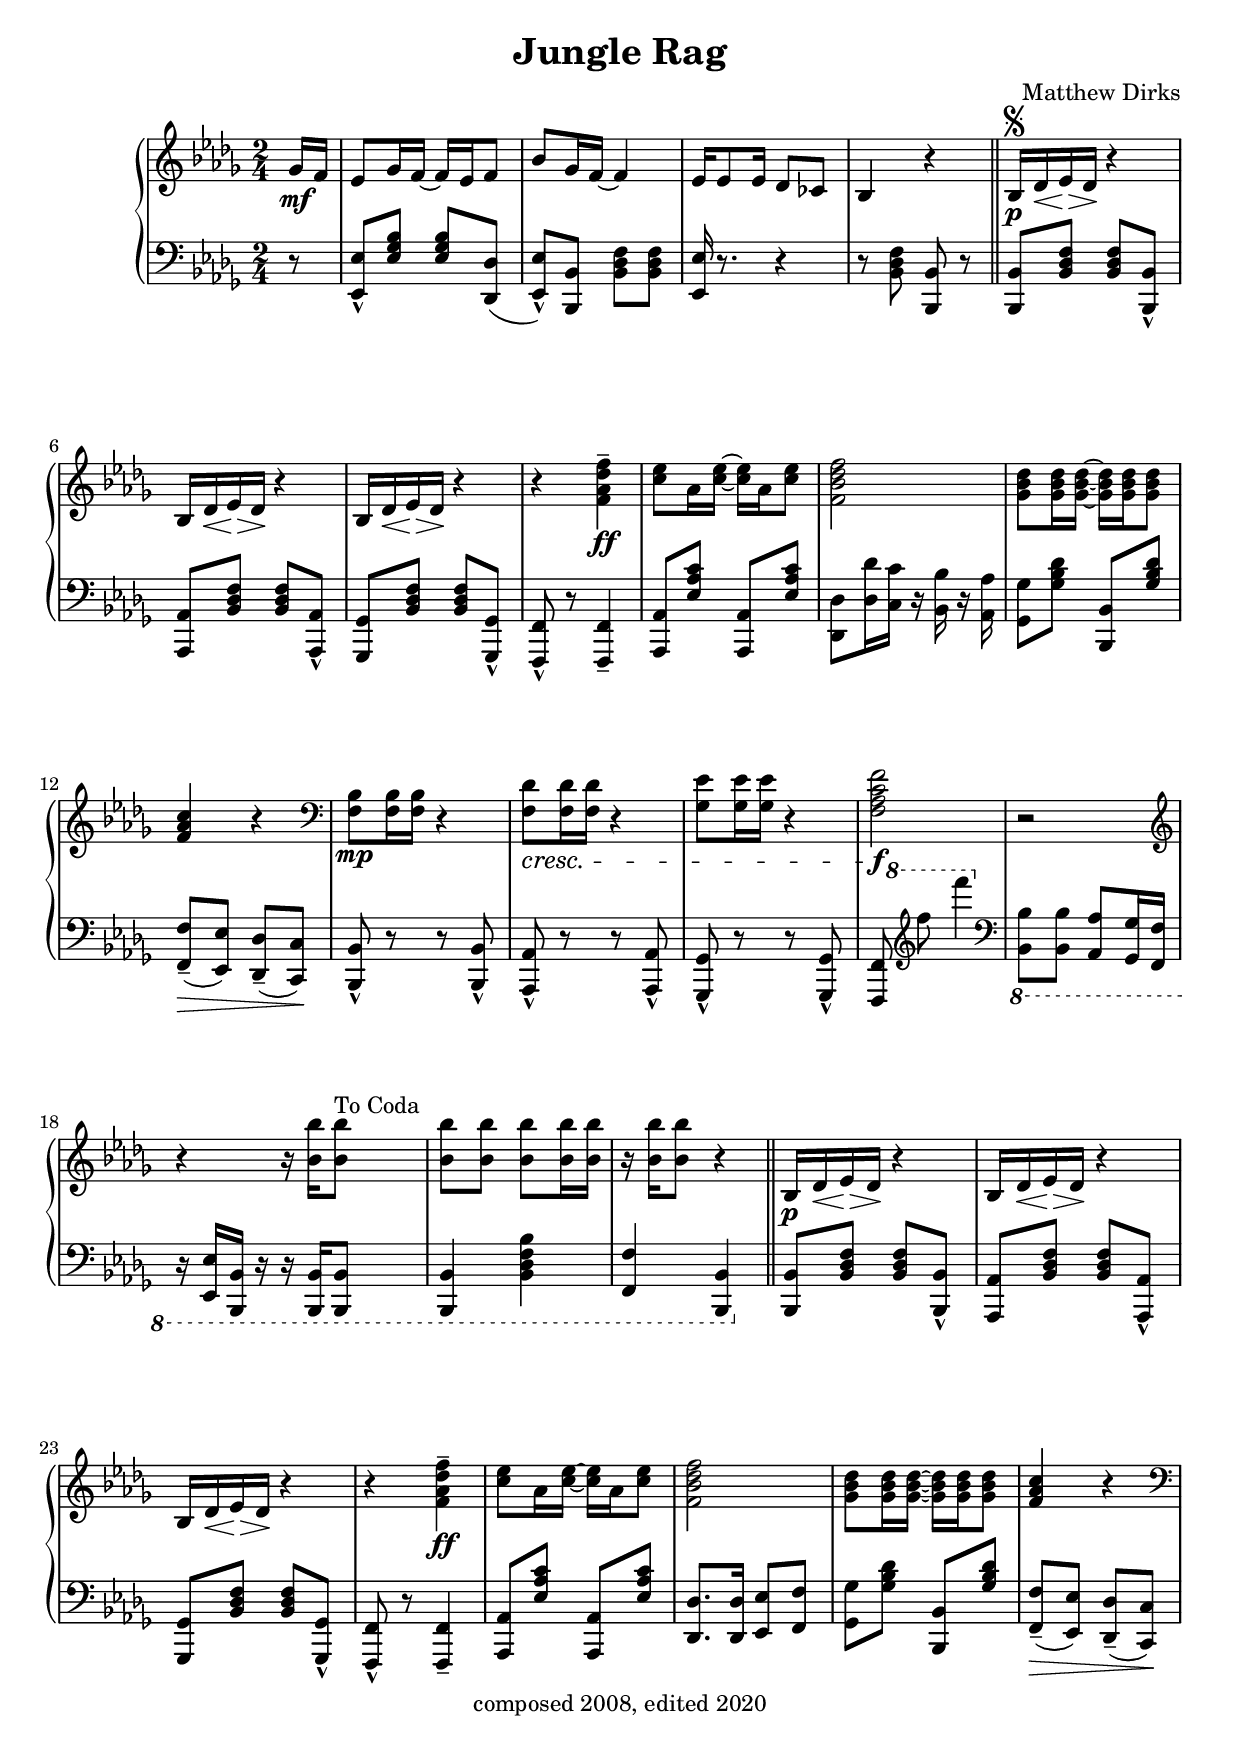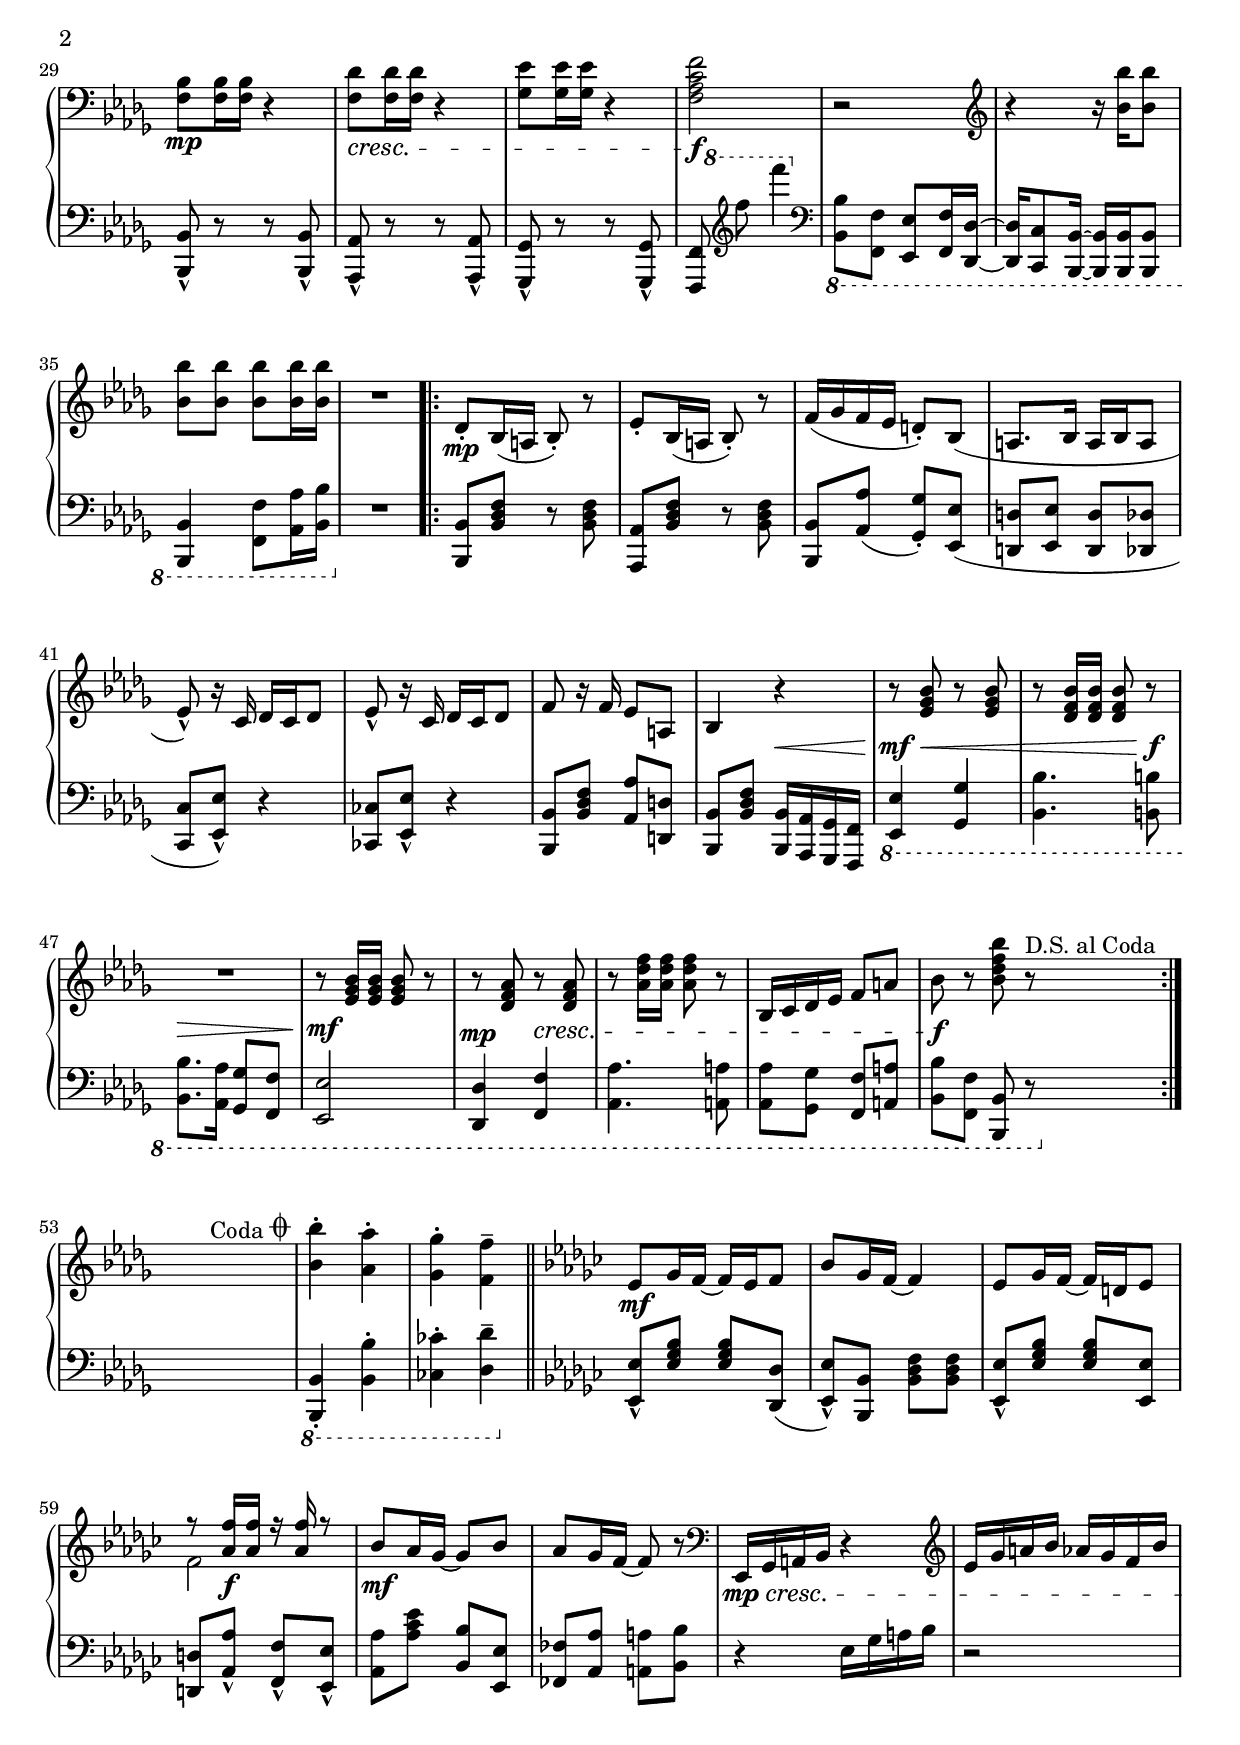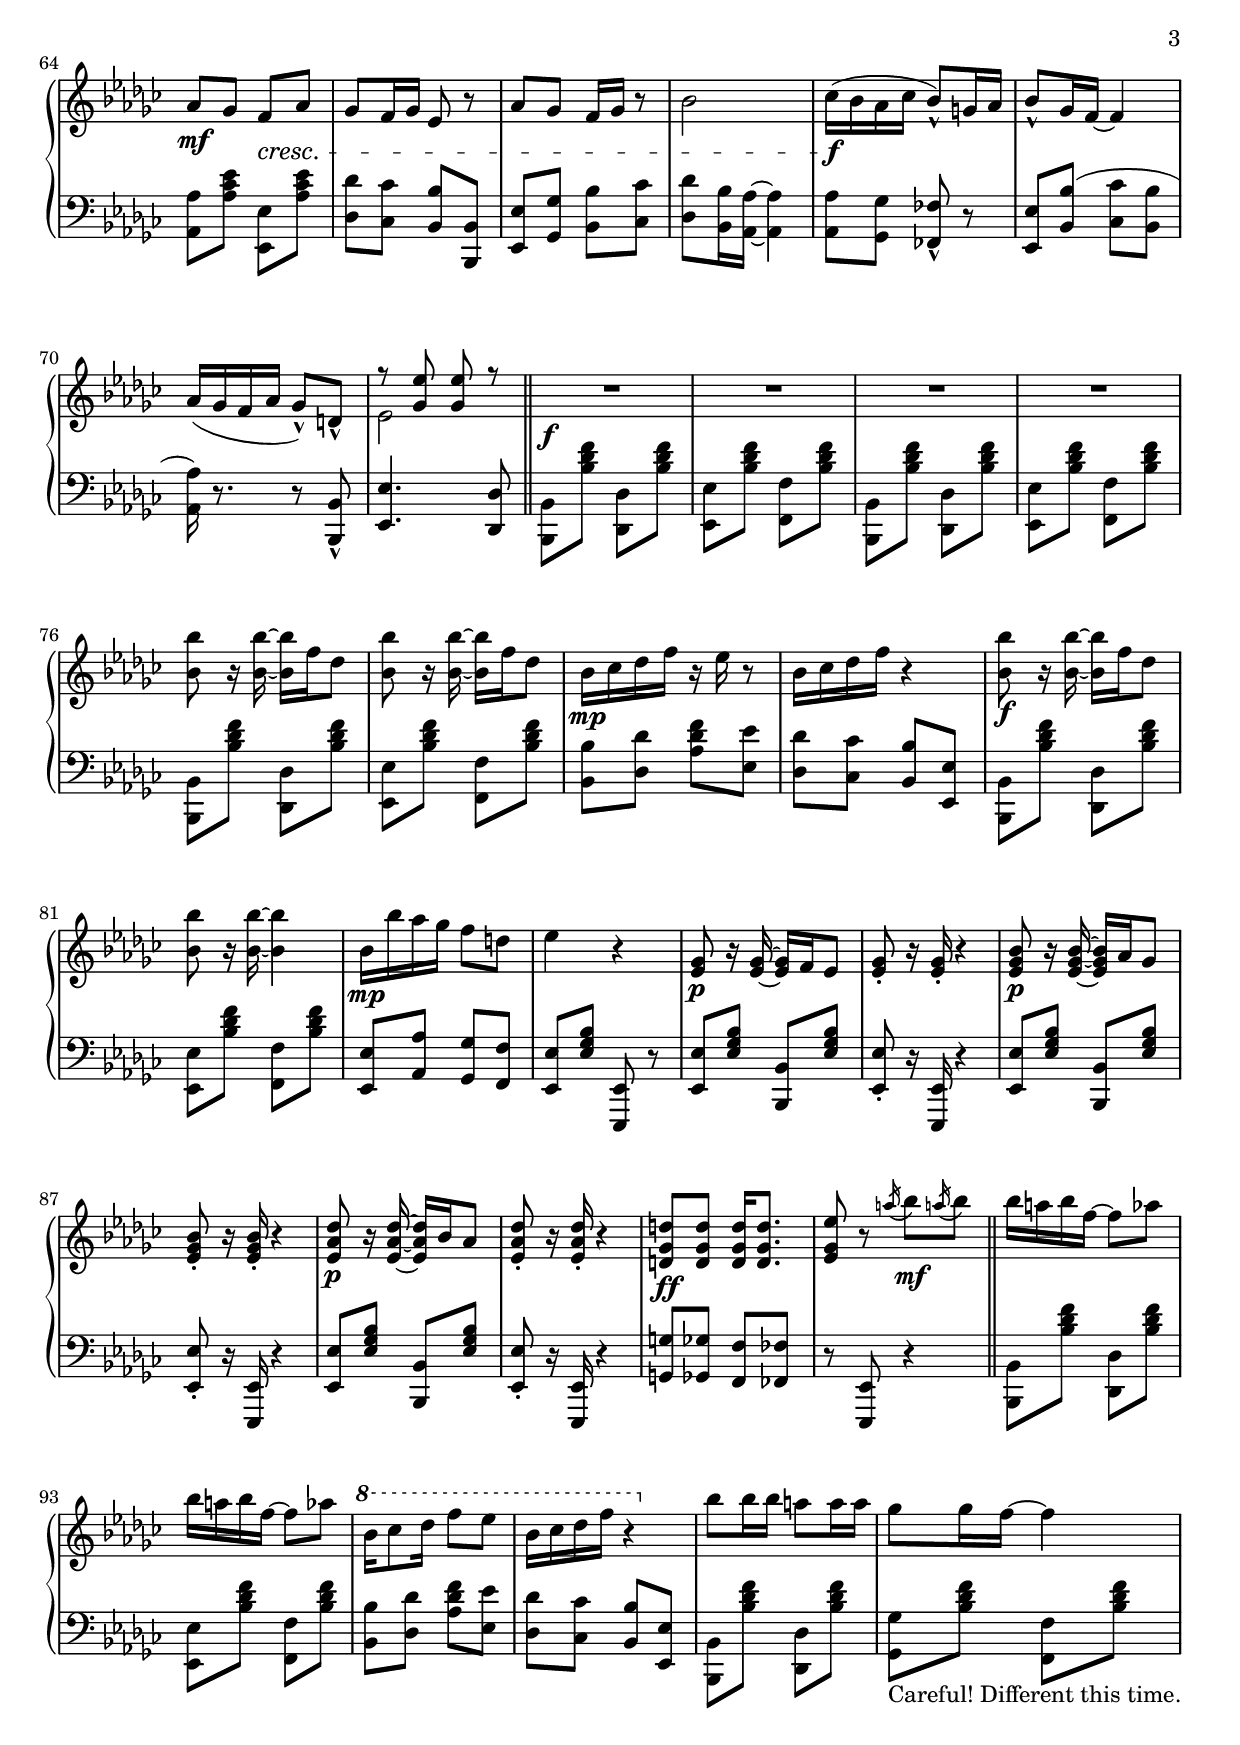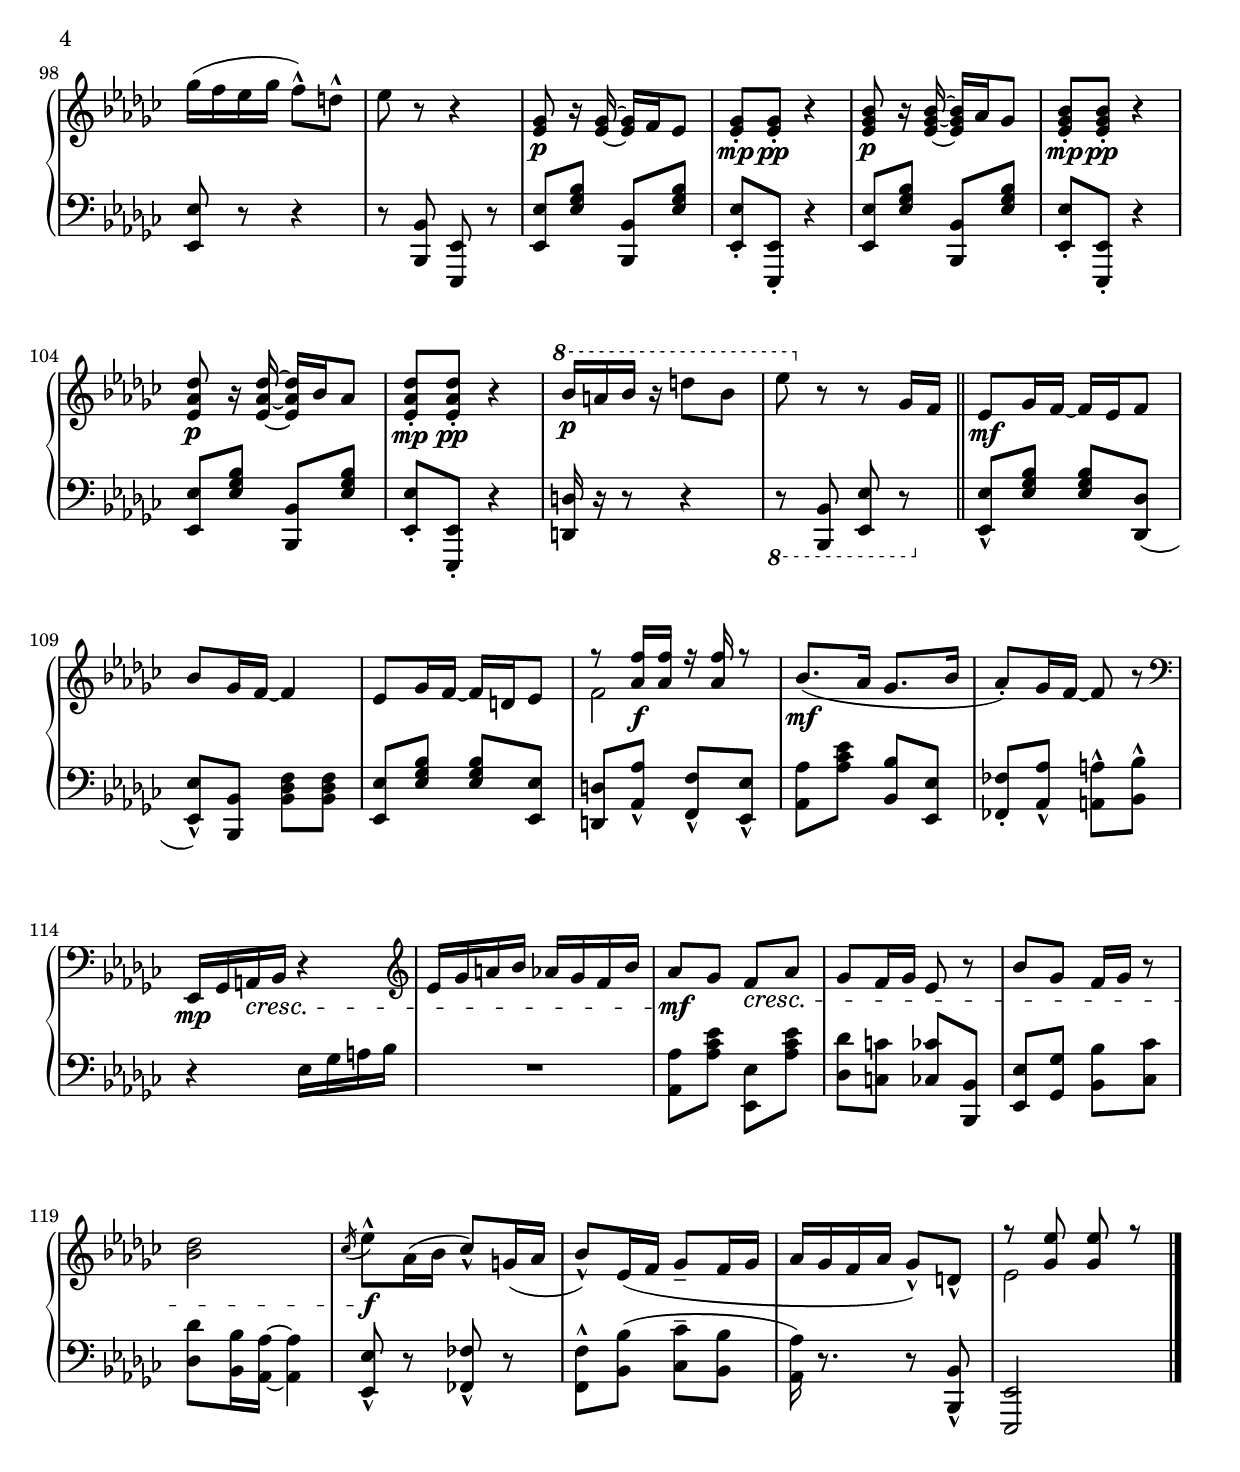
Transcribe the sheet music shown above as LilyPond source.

\version "2.18.2"

% Using A4 instead of letter allows this to fit on
% four pages instead of five.
% But if you want to change the size to letter,
% uncomment the following line:
%#(set-default-paper-size "letter") 

\header {
  title = "Jungle Rag"
  composer = "Matthew Dirks"
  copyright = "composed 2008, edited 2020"
}

\score {
  \relative c'' {
    \new PianoStaff
    <<
      \new Staff = "up" { % right hand staff
	\clef treble
	\key bes \minor
	\time 2/4
				% Four-plus-pickup bar intro
	\partial 8 ges16\mf f | % pickup measure
	ees8 ges16 f~ f ees f8 |
	bes8 ges16 f~ f4 |
	ees16 es8 ees16 des8 ces |
	bes4 r4 \bar "||"
	% Strain 1, first time
	bes16\p\segno des\< ees\> des\! r4 |
	\repeat unfold 2 {bes16 des\< ees\> des\! r4} |
	r4 <f\tenuto aes des f>\ff |
	<c' ees>8 aes16 <c ees>~ <c ees> aes <c ees>8 |
	<f, bes des f>2 |
	<ges bes des>8 <ges bes des>16 <ges bes des>~
	<ges bes des> <ges bes des> <ges bes des>8 |
	<f aes c>4 r4 | % Decrescendo supplied in LH part
	\clef bass
	<f, bes>8\mp <f bes>16 <f bes> r4 |
	% The following line is tweaked
	% slightly from the 2008 version:
	% changed bottom note from aes to f,
	% kept this bar in bass clef instead of treble
	<f des'>8\cresc <f des'>16 <f des'> r4 |
	<ges ees'>8 <ges ees'>16 <ges ees'> r4 |
	% Change from 2008 version: move f mark earlier
	<f aes c f>2\f | % end cresc. from three bars ago
	r2 \clef treble |
	\textLengthOn
	r4 r16 <bes' bes'>16 <bes bes'>8^"To Coda"
	<bes bes'> <bes bes'> <bes bes'>
	<bes bes'>16 <bes bes'> |
	r16 <bes bes'> <bes bes'>8 r4
	% Strain 1, second time
	\bar "||"
	bes,16\p des\< ees\> des\! r4 |
	\repeat unfold 2 {bes16 des\< ees\> des\! r4} |
	r4 <f\tenuto aes des f>\ff |
	<c' ees>8 aes16 <c ees>~ <c ees> aes <c ees>8 |
	<f, bes des f>2 |
	<ges bes des>8 <ges bes des>16 <ges bes des>~
	<ges bes des> <ges bes des> <ges bes des>8 |
	<f aes c>4 r4 |
	\clef bass
	<f, bes>8\mp <f bes>16 <f bes> r4 |
	<f des'>8\cresc <f des'>16 <f des'> r4 |
	<ges ees'>8 <ges ees'>16 <ges ees'> r4 |
	<f aes c f>2\f | % end cresc. from three bars ago
	r2 \clef treble |
	r4 r16 <bes' bes'>16 <bes bes'>8 |
	<bes bes'> <bes bes'> <bes bes'> <bes bes'>16 <bes bes'> |
	R2 % center rest
				% Strain 2, RH
	\repeat volta 2 {
	  des,8\staccato\mp bes16( a bes8)\staccato r8 |
	  ees\staccato bes16( a bes8)\staccato r8 |
	  f'16( ges f ees d8)\staccato bes8( |
	  a8. bes16 a16 bes a8 |
	  ees'8\marcato) r16 c16 des c des8 |
	  ees8\marcato r16 c16 des c des8 |
	  f8 r16 f16 ees8 a, |
	  bes4 r4 |
	  r8 <ees ges bes> r8 <ees ges bes> |
	  r8 <des f bes>16 <des f bes> <des f bes>8 r8 |
	  R2 | % center rest in measure
	  r8 <ees ges bes>16 <ees ges bes> <ees ges bes>8 r8 |
	  r8 <des f aes> r8 <des f aes> |
	  r8 <aes' des f>16 <aes des f> <aes des f>8 r8|
	  bes,16 c des ees f8 a |
	  bes r8 <bes des f bes> r8^"D.S. al Coda" |
	} % end repeat / end Strain 2
	
	% Coda / transition to trio
	\break
	s4 s8^"Coda" s8\coda | % Extra measure for spacing before coda
	<bes bes'>4\staccato  <aes aes'>\staccato |
	<ges ges'>\staccato <f f'>\tenuto \bar "||"

	% Trio, first time
	\key ees \minor
	ees8\mf ges16 f~ f ees f8 |
	bes8 ges16 f~ f4
	ees8 ges16 f~ f d ees8 |
	% voiceOne gets upstems, voiceTwo gets downstems
	<<{\voiceOne r8 <aes f'>16\f <aes f'> r16 <aes f'> r8}
	  \new Voice {\voiceTwo f2} >> | 
	\oneVoice % Need this, else voiceOne behavior remains (and looks ugly)
	bes8\mf aes16 ges~ ges8 bes |
	aes ges16 f~ f8 r8 |
	\clef bass
	ees,,16\mp\cresc ges a bes r4 \clef treble |
	ees'16 ges a bes aes ges f bes |
	aes8\mf ges f\cresc aes |
	ges f16 ges ees8 r8 |
	aes ges f16 ges r8 |
	bes2 |
	ces16(\f bes aes ces bes8)\marcato g16 aes |
	bes8\marcato ges16 f~ f4 |
	aes16( ges f aes ges8)\marcato d\marcato |

	<< {\voiceOne r8 <ges ees'> <ges ees'> r8}
	   \new Voice {\voiceTwo ees2} >> |
	\oneVoice

	% Four-bar vamp, RH (rests)
	\bar "||"
	R2\f R2 R2 R2 % center rests in measure

	% Fourth Strain, first time, RH
	\repeat unfold 2 {
	  <bes' bes'>8 r16 <bes bes'>16~ <bes bes'> f' des8
	} % end repeat
	bes16\mp ces des f r ees r8 |
	bes16 ces des f r4 |
	<bes, bes'>8\f r16 <bes bes'>16~ <bes bes'> f' des8 |
	<bes bes'> r16 <bes bes'>16~ <bes bes'>4 |
	bes16\mp bes' aes ges f8 d |
	ees4 r4 |
	<ees, ges>8\p r16 <ees ges>16~ <ees ges> f ees8 |
	<ees ges>8\staccato r16 <ees ges>16\staccato r4 |
	<ees ges bes>8\p r16 <ees ges bes>16~ <ees ges bes> aes ges8 |
	<ees ges bes>8\staccato r16 <ees ges bes>\staccato r4 |
	<ees aes des>8\p r16 <ees aes des>16~ <ees aes des> bes' aes8|
	<ees aes des>8\staccato r16 <ees aes des>\staccato r4
	<d ges d'>8\ff <d ges d'> <d ges d'>16 <d ges d'>8. |
	<ees ges ees'>8 r8
	
	
	% Fourth strain, second time
	% Change from 2008: added grace notes
	\acciaccatura a'16 bes8\mf \acciaccatura a!16 bes8 | % pickups
	\bar "||"
	\repeat unfold 2 {bes16 a bes f~ f8 aes}
	\ottava #1
	bes16 ces8 des16 f8 ees |
	bes16 ces des f r4 |
	\ottava #0
	bes,8 bes16 bes a8 a16 a |
	ges8 ges16 f~ f4 |
	ges16( f ees ges f8)\marcato d\marcato |
	ees8 r8 r4 |
	<ees, ges>8\p r16 <ees ges>16~ <ees ges> f ees8 |
	<ees ges>8\staccato\mp <ees ges>8\staccato\pp r4 |
	<ees ges bes>8\p r16 <ees ges bes>~ <ees ges bes> aes ges8 |
	<ees ges bes>\staccato\mp <ees ges bes>\staccato\pp r4 |
	<ees aes des>8\p r16 <ees aes des>~ <ees aes des> bes' aes8 |
	<ees aes des>\staccato\mp <ees aes des>\staccato\pp r4
	\ottava #1
	bes''16\p a bes r16 d8 bes |
	ees \ottava #0 r8 r8

	% Trio, second time
	ges,,16 f \bar "||"
	ees8\mf ges16 f~ f ees f8 |
	bes8 ges16 f~ f4 |
	ees8 ges16 f~ f d ees8 |
	<<{\voiceOne r8 <aes f'>16\f <aes f'> r16 <aes f'> r8}
	  \new Voice {\voiceTwo f2} >> | 
	\oneVoice
	bes8.\mf( aes16 ges8. bes16 |
	aes8\staccato) ges16 f~ f8 r8 \clef bass |
	ees,,16\mp ges a\cresc bes r4 \clef treble |
	ees'16 ges a bes aes ges f bes |
	aes8\mf ges f\cresc aes |
	ges8 f16 ges ees8 r8
	bes' ges f16 ges r8
	<bes des>2
	\acciaccatura ces16 ees8\marcato\f aes,16( bes ces8\marcato) g16( aes |
	bes8\marcato) ees,16( f ges8\tenuto f16 ges |
	aes ges f aes ges8\marcato) d\marcato
	<< {\voiceOne r8 <ges ees'> <ges ees'> r8}
	   \new Voice {\voiceTwo ees2} >>
	\oneVoice \bar "|."	
      } % end right hand staff

      % LEFT HAND
      \new Staff = "down" { % left hand staff
	\clef bass
	\key bes \minor
	%Four-plus-pickup bar intro
	\partial 8 r8 % pickup measure
	<ees,, ees'>\marcato <ees' ges bes> <ees ges bes> <des, des'>( |
	<ees ees'>\marcato) <bes bes'> <bes' des f> <bes des f> |
	<ees, ees'>16 r8. r4 |
	r8 <bes' des f> <bes, bes'> r8 | % double bar supplied by RH staff above

	% Strain 1, fist time, LH
	<bes bes'> <bes' des f> <bes des f> <bes, bes'>\marcato |
	<aes aes'> <bes' des f> <bes des f> <aes, aes'>\marcato |
	<ges ges'> <bes' des f> <bes des f> <ges, ges'>\marcato |
	<f f'>\marcato r8 <f f'>4\tenuto |
	<aes aes'>8 <ees'' aes c> <aes,, aes'> <ees'' aes c> |
	<des, des'>8 <des' des'>16 <c c'> r16 <bes bes'> r16 <aes aes'> |
	<ges ges'>8 <ges' bes des> <bes,, bes'> <ges'' bes des> |
	<f, f'>8\tenuto\>( <ees ees'>) <des des'>\tenuto( <c c'>\!) |
	<bes bes'>8\marcato r8 r8 <bes bes'>\marcato |
	<aes aes'>8\marcato r8 r8 <aes aes'>\marcato |
	<ges ges'>8\marcato r8 r8 <ges ges'>\marcato|
	%Fun cross-hands bit
	<<{\voiceOne % voiceOne = spacer rests
	   % Using spacer rests allows me to position
	   % the 8va a bit earlier than otherwise
	   % so it's clear that both of the treble Fs
	   % are 8va'd
	   s16 \ottava #1 s16 s8 s4 \ottava #0 } % end spacers
	  \new Voice {\voiceTwo % voiceTwo = treble notes, stems down
		      s8 %<f f'>8
		      \clef treble
		      f''''' f'4
		      \clef bass} % end voiceTwo
	  \new Voice {\voiceThree % voiceThree = bass Fs, stems up
		      <f,,,,,, f'>8 s8 s4} % end voiceThree
		    >> % end voiceTwo
	  \oneVoice
	| % bar check ends cross-hands bit

	\ottava #-1
	<bes bes'>8 <bes bes'> <aes aes'> <ges ges'>16 <f f'> |
	r16 <ees ees'> <bes bes'> r16 r16 <bes bes'> <bes bes'>8 |
	<bes bes'>4 <bes' des f bes> |
	<f f'>4 <bes, bes'> |
	\ottava #0

				% Strain 1, second time, LH
	<bes' bes'>8 <bes' des f> <bes des f> <bes, bes'>\marcato |
	<aes aes'> <bes' des f> <bes des f> <aes, aes'>\marcato |
	<ges ges'> <bes' des f> <bes des f> <ges, ges'>\marcato |
	<f f'>\marcato r8 <f f'>4\tenuto |
	<aes aes'>8 <ees'' aes c> <aes,, aes'> <ees'' aes c> |
	<des, des'>8. <des des'>16 <ees ees'>8 <f f'> |
	<ges ges'>8 <ges' bes des> <bes,, bes'> <ges'' bes des> |

	<f, f'>8\tenuto\>( <ees ees'>) <des des'>\tenuto( <c c'>\!) |
	<bes bes'>8\marcato r8 r8 <bes bes'>\marcato |
	<aes aes'>8\marcato r8 r8 <aes aes'>\marcato |
	<ges ges'>8\marcato r8 r8 <ges ges'>\marcato|
	%Fun cross-hands bit (repeated from above)
	<<{\voiceOne % voiceOne = spacer rests
	   % Using spacer rests allows me to position
	   % the 8va a bit earlier than otherwise
	   % so it's clear that both of the treble Fs
	   % are 8va'd
	   s16 \ottava #1 s16 s8 s4 \ottava #0 } % end spacers
	  \new Voice {\voiceTwo % voiceTwo = treble notes, stems down
		      s8 %<f f'>8
		      \clef treble
		      f''''' f'4
		      \clef bass} % end voiceTwo
	  \new Voice {\voiceThree % voiceThree = bass Fs, stems up
		      <f,,,,,, f'>8 s8 s4} % end voiceThree
		    >> % end voiceTwo
	  \oneVoice
	| % bar check ends cross-hands bit

	\ottava #-1
	<bes bes'>8 <f f'> <ees ees'> <f f'>16 <des des'>~ |
	<des des'>  <c c'>8 <bes bes'>16~ <bes bes'>
	<bes bes'> <bes bes'>8 |
	<bes bes'>4 <f' f'>8 <aes aes'>16 <bes bes'> |
	\ottava #0
	R2 | % center rest

				% Strain 2, LH
	<bes bes'>8 <bes' des f> r8 <bes des f> |
	<aes, aes'>8 <bes' des f> r8 <bes des f> |
	<bes, bes'>8 <aes' aes'>( <ges ges'>\staccato) <ees ees'>( |
	<d d'> <ees ees'> <d d'> <des des'> |
	<c c'> <ees ees'>\marcato) r4 |
	<ces ces'>8 <ees ees'>\marcato r4 |
	<bes bes'>8 <bes' des f> <aes aes'> <d, d'> |
	<bes bes'>8 <bes' des f>
	\dynamicUp
	<bes, bes'>16\< <aes aes'> <ges ges'> <f f'> |
	\ottava #-1
	<ees ees'>4\mf\< <ges ges'> |
	<bes bes'>4. <b b'>8\f |
	<bes bes'>8.\> <aes aes'>16 <ges ges'>8 <f f'> |
	<ees ees'>2\mf
	<des des'>4\mp <f f'>\cresc |
	<aes aes'>4. <a a'>8 
	<aes aes'>8 <ges ges'> <f f'> <a a'> |
	% The following measure corrects a typo from 2008:
	% final note should be octaved bes's, but 2008 has an aes
	% as the low note
	<bes bes'>\f <f f'> <bes, bes'> r8
	\ottava #0
	\dynamicNeutral

	
	% Coda / transition to trio, LH
	s2 %spacer measure
	\ottava #-1
	<bes bes'>4\staccato <bes' bes'>\staccato |
	<ces ces'>\staccato <des des'>\tenuto |
	\ottava #0
	% Trio LH, first time
	\key ees \minor
	<ees ees'>8\marcato <ees' ges bes>
	<ees ges bes> <des, des'>( |
	<ees ees'>\marcato) <bes bes'>
	<bes' des f> <bes des f> |
	<ees, ees'>\marcato <ees' ges bes>
	<ees ges bes> <ees, ees'> |
	<d d'> <aes' aes'>\marcato
	<f f'>\marcato <ees ees'>\marcato |
	<aes aes'>8 <aes' ces ees> <bes, bes'> <ees, ees'> |
	<fes fes'>8 <aes aes'> <a a'> <bes bes'> |
	r4 ees16 ges a bes |
	r2 |
	<aes, aes'>8 <aes' ces ees> <ees, ees'> <aes' ces ees> |
	<des, des'> <ces ces'> <bes bes'> <bes, bes'> |
	<ees ees'> <ges ges'> <bes bes'> <ces ces'> |
	<des des'> <bes bes'>16 <aes aes'>~ <aes aes'>4 |
	<aes aes'>8 <ges ges'> <fes fes'>\marcato r8 |
	<ees ees'>8 <bes' bes'>( <ces ces'> <bes bes'> |
	<aes aes'>16) r8. r8 <bes, bes'>8\marcato |
	<ees ees'>4. <des des'>8 |

	% LH: Four-bar vamp and fourth strain first time
	\repeat unfold 3 {
	<bes bes'>8 <bes'' des  f> <des,, des'> <bes'' des f> |
	<ees,, ees'> <bes'' des f> <f, f'> <bes' des f> | }
	<bes, bes'> <des des'> <aes' des f> <ees ees'> |
	<des des'> <ces ces'> <bes bes'> <ees, ees'> |
	<bes bes'>8 <bes'' des  f> <des,, des'> <bes'' des f> |
	<ees,, ees'> <bes'' des f> <f, f'> <bes' des f> |
	<ees,, ees'> <aes aes'> <ges ges'> <f f'> |
	<ees ees'> <ees' ges bes> <ees,, ees'> r8 |
	\repeat unfold 3 {
	<ees' ees'> <ees' ges bes> <bes, bes'> <ees' ges bes> |
	<ees, ees'>8\staccato r16 <ees, ees'>16 r4 | }
	< g' g'>8 <ges ges'> <f f'> <fes fes'> |
	r8 <ees, ees'> r4 |
	% Fourth strain, second time, LH
	<bes' bes'>8 <bes'' des  f> <des,, des'> <bes'' des f> |
	<ees,, ees'> <bes'' des f> <f, f'> <bes' des f> |
	<bes, bes'> <des des'> <aes' des f> <ees ees'> |
	<des des'> <ces ces'> <bes bes'> <ees, ees'> |
	<bes bes'>8 <bes'' des  f> <des,, des'> <bes'' des f> |
	<ges, ges'>8-"Careful! Different this time." <bes' des f> <f, f'> <bes' des f> |
	<ees,, ees'>8 r8 r4 |
	r8 <bes bes'> <ees, ees'> r8
	\repeat unfold 3 {
	<ees' ees'> <ees' ges bes> <bes, bes'> <ees' ges bes> |
	<ees, ees'>8\staccato <ees, ees'>\staccato r4 | }
	<d' d'>16 r16 r8 r4 |
	\ottava #-1
	r8 <bes, bes'> <ees ees'> r8
	\ottava #0

				% Trio, second time, LH
	<ees' ees'>8\marcato <ees' ges bes> <ees ges bes> <des, des'>( |
	<ees ees'>\marcato) <bes bes'> <bes' des f> <bes des f> |
	% Change from 2008: the <ees, ees'> octave
	% probably shouldn't be marcato
	<ees, ees'>8 <ees' ges bes> <ees ges bes> <ees, ees'> |
	<d d'> <aes' aes'>\marcato <f f'>\marcato <ees ees'>\marcato |
	<aes aes'> <aes' ces ees> <bes, bes'> <ees, ees'> |
	<fes fes'>\staccato <aes aes'>\marcato <a a'>\marcato <bes bes'>\marcato |
	r4 ees16 ges a bes |
	R2 |
	<aes, aes'>8 <aes' ces ees> <ees, ees'> <aes' ces ees> |
	<des, des'> <c c'> <ces ces'> <bes, bes'> |
	<ees ees'> <ges ges'> <bes bes'> <ces ces'> |
	<des des'>8 <bes bes'>16 <aes aes'>~ <aes aes'>4 |
	<ees ees'>8\marcato r8 <fes fes'>\marcato r8 |
	<f f'>\marcato <bes bes'>( <ces ces'\tenuto> <bes bes'> |
	<aes aes'>16) r8. r8 <bes, bes'>\marcato
	<ees, ees'>2
	
	} % end left hand staff
    >>
  } % end relative
} % end score
